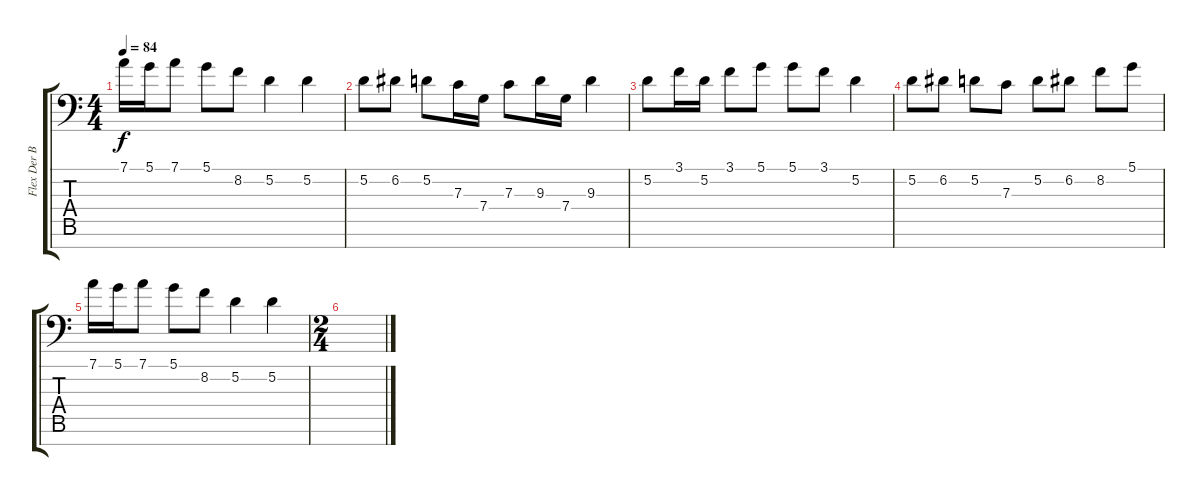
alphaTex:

\track ("Flex Der Biegsame (Dreheiler)" "Flex Der B") {instrument viola}
\staff {score tabs}
\tuning (D4 A3 F3 C3 G2 D2 A1) {hide}
\ts (4 4)
\tempo 84
\clef f4
\ks c
7.1.16{dy f} 5.1.16 7.1.8 5.1.8 8.2.8 5.2.4 5.2.4 |
5.2.8 6.2.8 5.2.8 7.3.16 7.4.16 7.3.8 9.3.16 7.4.16 9.3.4 |
5.2.8 3.1.16 5.2.16 3.1.8 5.1.8 5.1.8 3.1.8 5.2.4 |
5.2.8 6.2.8 5.2.8 7.3.8 5.2.8 6.2.8 8.2.8 5.1.8 |
7.1.16 5.1.16 7.1.8 5.1.8 8.2.8 5.2.4 5.2.4 |
\ts (2 4)
